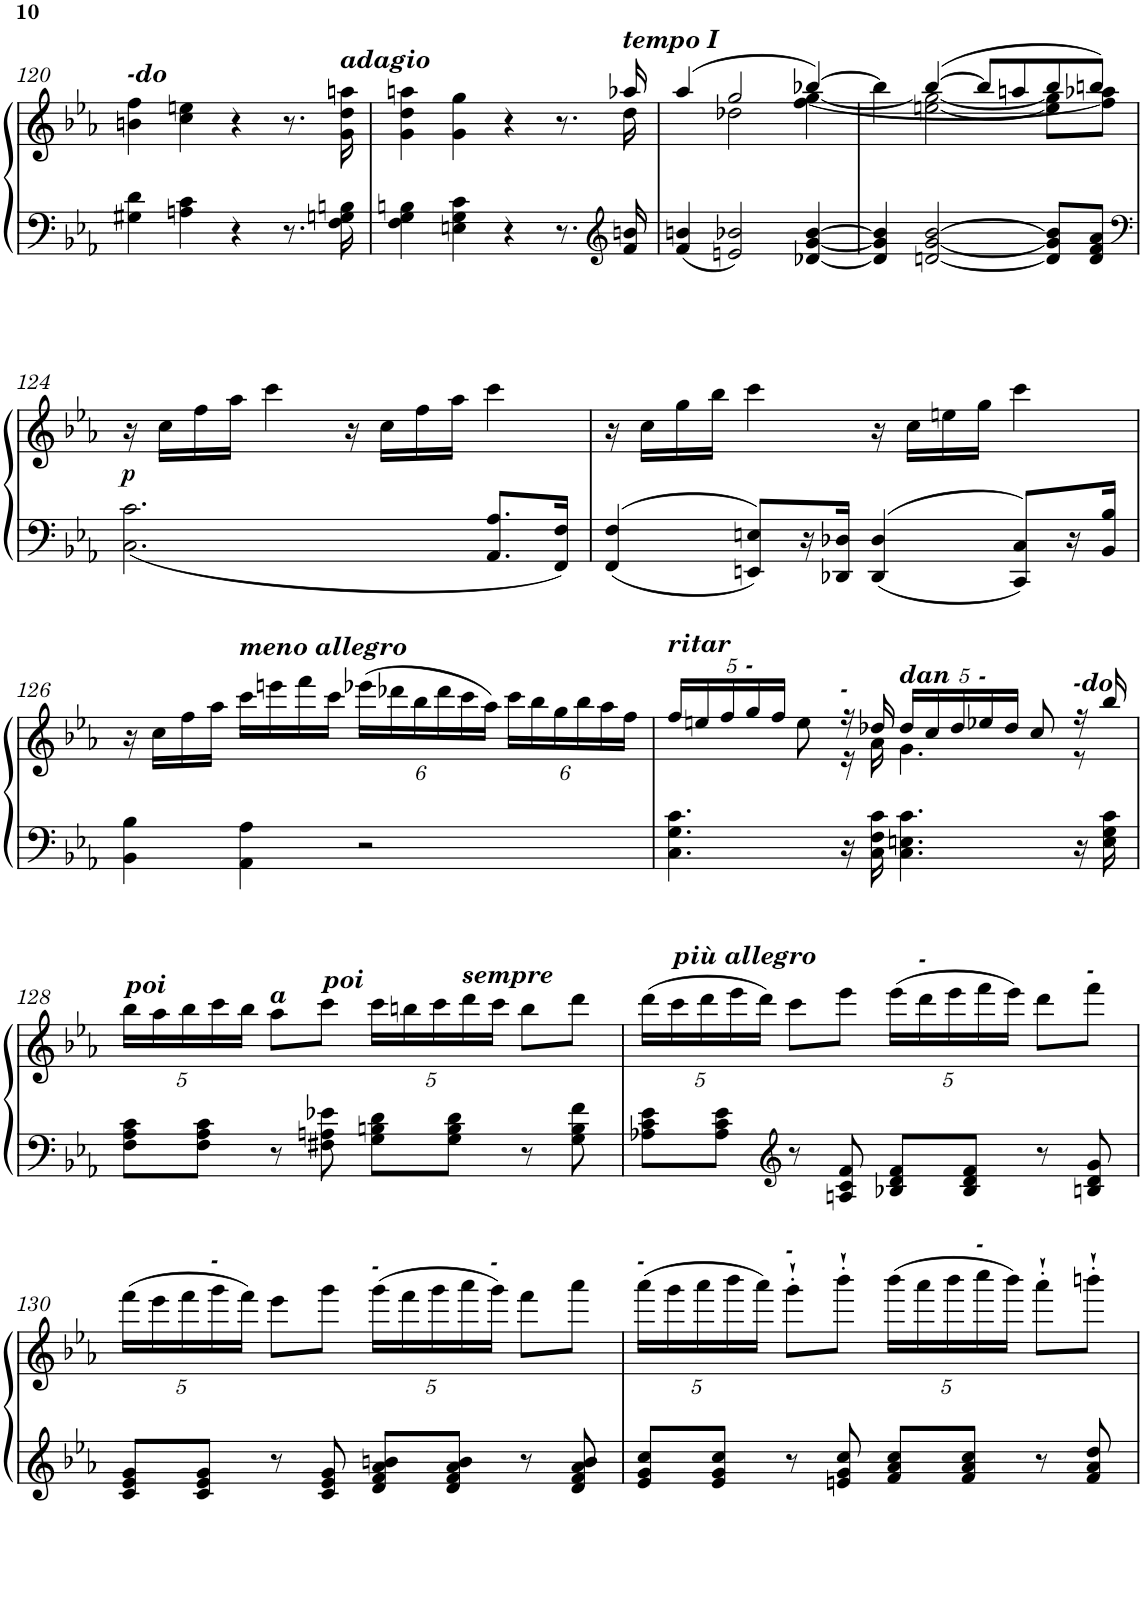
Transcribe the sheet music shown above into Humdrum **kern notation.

**kern	**kern	**dynam
*part1	*part1	*part1
*staff2	*staff1	*staff1/2
*I"Piano	*	*
*I'Pno	*	*
!!LO:PB:g=z
*clefF4	*clefG2	*
*k[b-e-a-]	*k[b-e-a-]	*
*M4/4	*M4/4	*
*met(c)	*met(c)	*
=120	=120	=120
!	!LO:TX:a:Bi:t=-do	!
4G#X\ 4d\	4bn\ 4ff\	.
4An\ 4c\	4cc\ 4een\	.
4r	4r	.
8.r	8.r	.
!	!LO:TX:a:Bi:t=adagio	!
16F\ 16Gn\ 16Bn\	16g\ 16dd\ 16aan\	.
=121	=121	=121
*	*^	*
4F\ 4G\ 4Bn\	4g\ 4dd\ 4aan\	2...ryy	.
4En\ 4G\ 4c\	4g\ 4gg\	.	.
4r	4r	.	.
8.r	8.r	.	.
*clefG2	*	*	*
!	!LO:TX:a:Bi:t=tempo I	!	!
16f/ 16bn/	16aa-X/	16dd\	.
=122	=122	=122	=122
4f/ 4bn/	(>4aa-/	4ryy	.
2en/ 2b-X/	2gg/	2dd-X\	.
[4d-X/ [4g/ [4b-/	[4bb-X/)	[4ff\ [4gg\	.
=123	=123	=123	=123
4d-/] 4g/] 4b-/]	4bb-\]	4ryy	.
[2dn/ [2g/ [2b-/	(>[4bb-/	[2een\ 2gg\_	.
.	8bb-/L]	.	.
.	8aan/	.	.
8d/] 8g/] 8b-/]L	8bb-/	8ee\] 8gg\]L	.
8d/ 8f/ 8a-/J	8bbn/J)	8ff\] 8aa-X\J	.
*	*v	*v	*
!!LO:LB:g=z
=124	=124	=124
*clefF4	*	*
*	*^	*
!	!	!	!LO:DY:b
*	*v	*v	*
2.C\ 2.c\	16r	p
.	16cc\LL	.
.	16ff\	.
.	16aa-\JJ	.
.	4ccc\	.
.	16r	.
.	16cc\LL	.
.	16ff\	.
.	16aa-\JJ	.
8.AA-/ 8.A-/L	4ccc\	.
16FF/ 16F/Jk	.	.
=125	=125	=125
4FF/ 4F/	16r	.
.	16cc\LL	.
.	16gg\	.
.	16bb-\JJ	.
8EEn/ 8En/L	4ccc\	.
16r	.	.
16DD-X/ 16D-X/JJ	.	.
4DD-/ 4D-/	16r	.
.	16cc\LL	.
.	16een\	.
.	16gg\JJ	.
8CC/ 8C/L	4ccc\	.
16r	.	.
16BB-/ 16B-/JJ	.	.
!!LO:LB:g=z
=126	=126	=126
4BB-\ 4B-\	16r	.
.	16cc\LL	.
.	16ff\	.
.	16aa-\JJ	.
!	!LO:TX:a:Bi:t=meno allegro	!
4AA-\ 4A-\	16ccc\LL	.
.	16eeen\	.
.	16fff\	.
.	16ccc\JJ	.
*	*Xbrackettup	*
2r	(>24eee-X\LL	.
.	24ddd-X\	.
.	24bb-\	.
.	24ddd-\	.
.	24ccc\	.
.	24aa-\JJ)	.
.	24ccc\LL	.
.	24bb-\	.
.	24gg\	.
.	24bb-\	.
.	24aa-\	.
.	24ff\JJ	.
=127	=127	=127
*	*^	*
!	!LO:TX:a:Bi:t=ritar	!	!
4.C\ 4.G\ 4.c\	20ff/LL	4.ryy	.
.	20een/	.	.
.	20ff/	.	.
!	!LO:TX:a:Bi:t=-	!	!
.	20gg/	.	.
.	20ff/JJ	.	.
.	8ee\	.	.
!	!LO:TX:a:Bi:t=-	!	!
16r	16r	16r	.
16C\ 16F\ 16c\	16dd-X/	16a-\	.
!	!LO:TX:a:Bi:t=dan	!	!
4.C\ 4.En\ 4.c\	20dd-/LL	4.g\	.
.	20cc/	.	.
.	20dd-/	.	.
!	!LO:TX:a:Bi:t=-	!	!
.	20ee-X/	.	.
.	20dd-/JJ	.	.
.	8cc/	.	.
!	!LO:TX:a:Bi:t=-do	!	!
16r	16r	8r	.
16E\ 16G\ 16c\	16bb-/	.	.
*	*v	*v	*
!!LO:LB:g=z
=128	=128	=128
!	!LO:TX:a:Bi:t=poi	!
8F\ 8A-\ 8c\L	20bb-\LL	.
.	20aa-\	.
.	20bb-\	.
8F\ 8A-\ 8c\J	.	.
.	20ccc\	.
.	20bb-\JJ	.
!	!LO:TX:a:Bi:t=a	!
8r	8aa-\L	.
!	!LO:TX:a:Bi:t=poi	!
8F#X\ 8An\ 8e-X\	8ccc\J	.
8G\ 8Bn\ 8d\L	20ccc\LL	.
.	20bbn\	.
.	20ccc\	.
8G\ 8B\ 8d\J	.	.
!	!LO:TX:a:Bi:t=sempre	!
.	20ddd\	.
.	20ccc\JJ	.
8r	8bb\L	.
8G\ 8B\ 8f\	8ddd\J	.
=129	=129	=129
8A-X\ 8c\ 8e-\L	(>20ddd\LL	.
!	!LO:TX:a:Bi:t=più allegro	!
.	20ccc\	.
.	20ddd\	.
8A-\ 8c\ 8e-\J	.	.
.	20eee-\	.
.	20ddd\JJ)	.
*clefG2	*	*
8r	8ccc\L	.
8An/ 8c/ 8f/	8eee-\J	.
8B-X/ 8d/ 8f/L	(>20eee-\LL	.
!	!LO:TX:a:Bi:t=-	!
.	20ddd\	.
.	20eee-\	.
8B-/ 8d/ 8f/J	.	.
.	20fff\	.
.	20eee-\JJ)	.
8r	8ddd\L	.
!	!LO:TX:a:Bi:t=-	!
8Bn/ 8d/ 8g/	8fff\J	.
!!LO:LB:g=z
=130	=130	=130
8c/ 8e-/ 8g/L	(>20fff\LL	.
.	20eee-\	.
.	20fff\	.
8c/ 8e-/ 8g/J	.	.
!	!LO:TX:a:Bi:t=-	!
.	20ggg\	.
.	20fff\JJ)	.
8r	8eee-\L	.
8c/ 8e-/ 8g/	8ggg\J	.
!	!LO:TX:a:Bi:t=-	!
8d/ 8f/ 8a-/ 8bn/L	(>20ggg\LL	.
.	20fff\	.
.	20ggg\	.
8d/ 8f/ 8a-/ 8b/J	.	.
.	20aaa-\	.
!	!LO:TX:a:Bi:t=-	!
.	20ggg\JJ)	.
8r	8fff\L	.
8d/ 8f/ 8a-/ 8b/	8aaa-\J	.
=131	=131	=131
!	!LO:TX:a:Bi:t=-	!
8e-/ 8g/ 8cc/L	(>20aaa-\LL	.
.	20ggg\	.
.	20aaa-\	.
8e-/ 8g/ 8cc/J	.	.
.	20bbb-\	.
.	20aaa-\JJ)	.
!	!LO:TX:a:Bi:t=-	!
8r	8ggg'`\L	.
8en/ 8g/ 8cc/	8bbb-'`\J	.
8f/ 8a-/ 8cc/L	(>20bbb-\LL	.
.	20aaa-\	.
.	20bbb-\	.
8f/ 8a-/ 8cc/J	.	.
!	!LO:TX:a:Bi:t=-	!
.	20cccc\	.
.	20bbb-\JJ)	.
8r	8aaa-'`\L	.
8f/ 8a-/ 8dd/	8bbbn'`\J	.
=	=	=
*-	*-	*-
